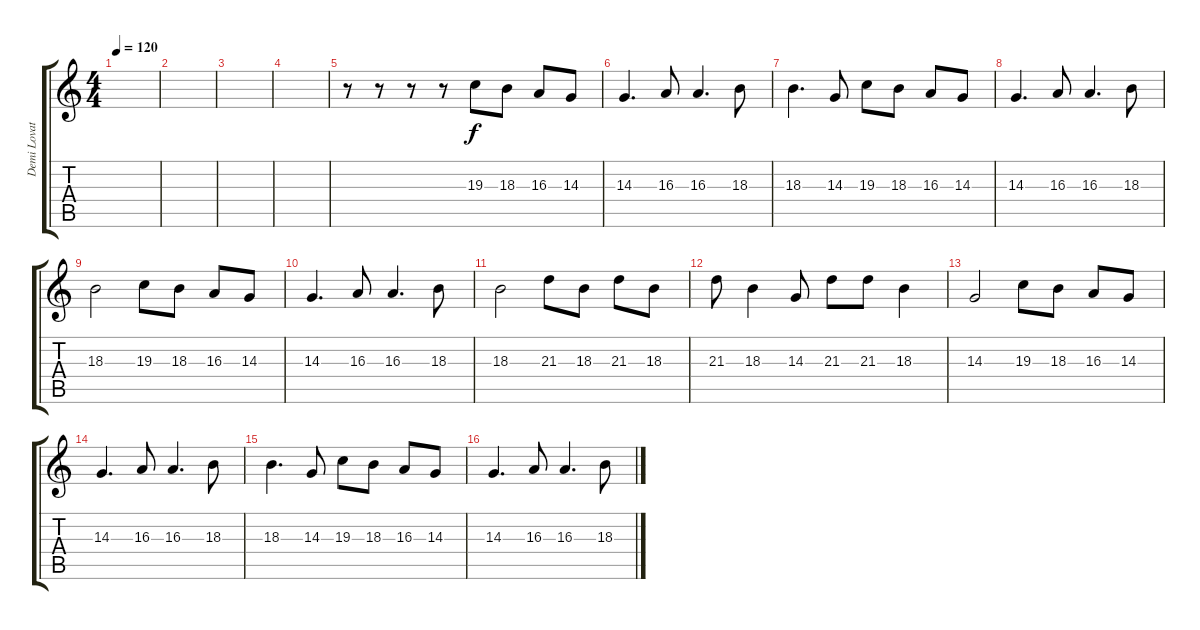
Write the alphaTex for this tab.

\track ("Demi Lovato" "Demi Lovat") {instrument acousticgrandpiano}
\staff {score tabs}
\tuning (D4 A3 F3 C3 G2 D2) {hide}
\ts (4 4)
\tempo 120
\clef g2
\ks c
|
|
|
|
r.8 r.8 r.8 r.8 19.3.8 18.3.8 16.3.8 14.3.8 |
14.3.4{d} 16.3.8 16.3.4{d} 18.3.8 |
18.3.4{d} 14.3.8 19.3.8 18.3.8 16.3.8 14.3.8 |
14.3.4{d} 16.3.8 16.3.4{d} 18.3.8 |
18.3.2 19.3.8 18.3.8 16.3.8 14.3.8 |
14.3.4{d} 16.3.8 16.3.4{d} 18.3.8 |
18.3.2 21.3.8 18.3.8 21.3.8 18.3.8 |
21.3.8 18.3.4 14.3.8 21.3.8 21.3.8 18.3.4 |
14.3.2 19.3.8 18.3.8 16.3.8 14.3.8 |
14.3.4{d} 16.3.8 16.3.4{d} 18.3.8 |
18.3.4{d} 14.3.8 19.3.8 18.3.8 16.3.8 14.3.8 |
14.3.4{d} 16.3.8 16.3.4{d} 18.3.8
